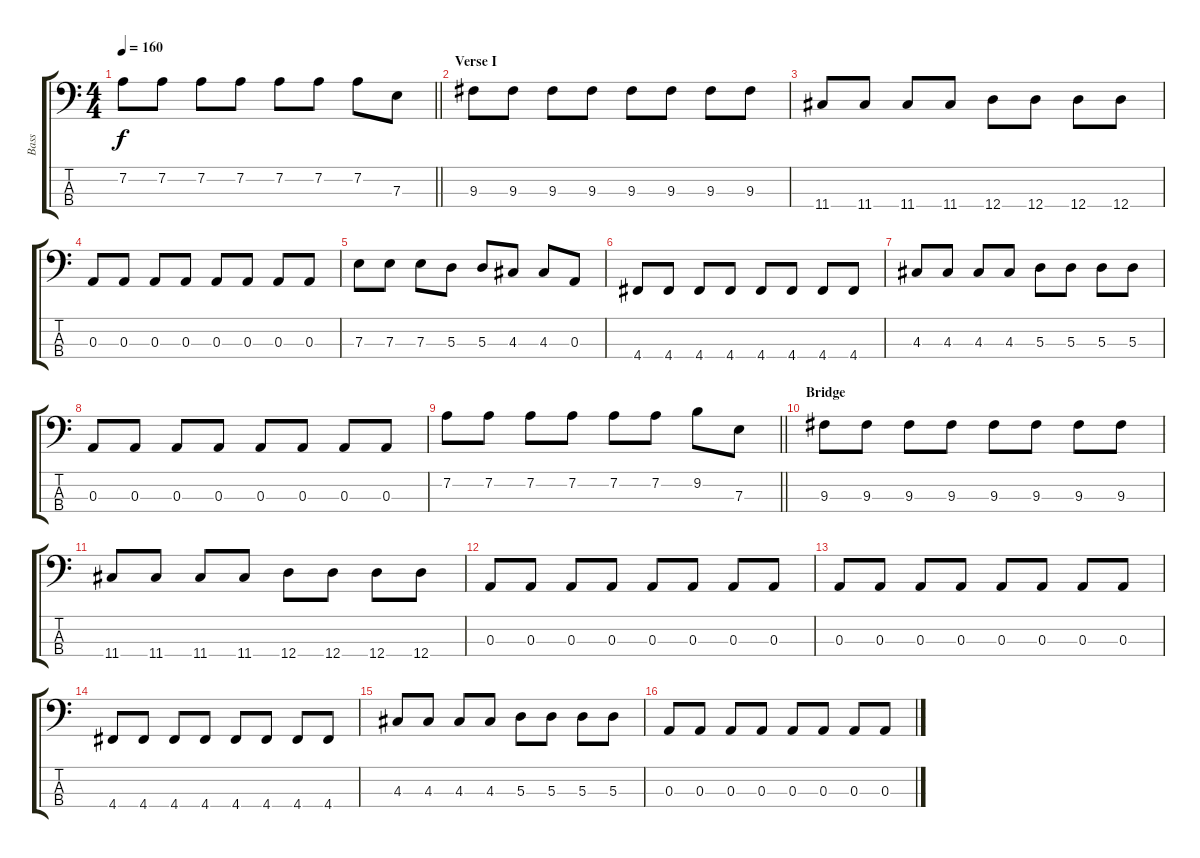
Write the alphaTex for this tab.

\track ("Bass" "Bass") {instrument electricbassfinger}
\staff {score tabs}
\tuning (G2 D2 A1 D1) {hide}
\ts (4 4)
\tempo 160
\clef f4
\barLineRight lightlight
\ks c
7.2.8{dy f} 7.2.8 7.2.8 7.2.8 7.2.8 7.2.8 7.2.8 7.3.8 |
\section ("" "Verse I")
9.3.8 9.3.8 9.3.8 9.3.8 9.3.8 9.3.8 9.3.8 9.3.8 |
11.4.8 11.4.8 11.4.8 11.4.8 12.4.8 12.4.8 12.4.8 12.4.8 |
0.3.8 0.3.8 0.3.8 0.3.8 0.3.8 0.3.8 0.3.8 0.3.8 |
7.3.8 7.3.8 7.3.8 5.3.8 5.3.8 4.3.8 4.3.8 0.3.8 |
4.4.8 4.4.8 4.4.8 4.4.8 4.4.8 4.4.8 4.4.8 4.4.8 |
4.3.8 4.3.8 4.3.8 4.3.8 5.3.8 5.3.8 5.3.8 5.3.8 |
0.3.8 0.3.8 0.3.8 0.3.8 0.3.8 0.3.8 0.3.8 0.3.8 |
\barLineRight lightlight
7.2.8 7.2.8 7.2.8 7.2.8 7.2.8 7.2.8 9.2.8 7.3.8 |
\section ("" "Bridge")
9.3.8 9.3.8 9.3.8 9.3.8 9.3.8 9.3.8 9.3.8 9.3.8 |
11.4.8 11.4.8 11.4.8 11.4.8 12.4.8 12.4.8 12.4.8 12.4.8 |
0.3.8 0.3.8 0.3.8 0.3.8 0.3.8 0.3.8 0.3.8 0.3.8 |
0.3.8 0.3.8 0.3.8 0.3.8 0.3.8 0.3.8 0.3.8 0.3.8 |
4.4.8 4.4.8 4.4.8 4.4.8 4.4.8 4.4.8 4.4.8 4.4.8 |
4.3.8 4.3.8 4.3.8 4.3.8 5.3.8 5.3.8 5.3.8 5.3.8 |
0.3.8 0.3.8 0.3.8 0.3.8 0.3.8 0.3.8 0.3.8 0.3.8
